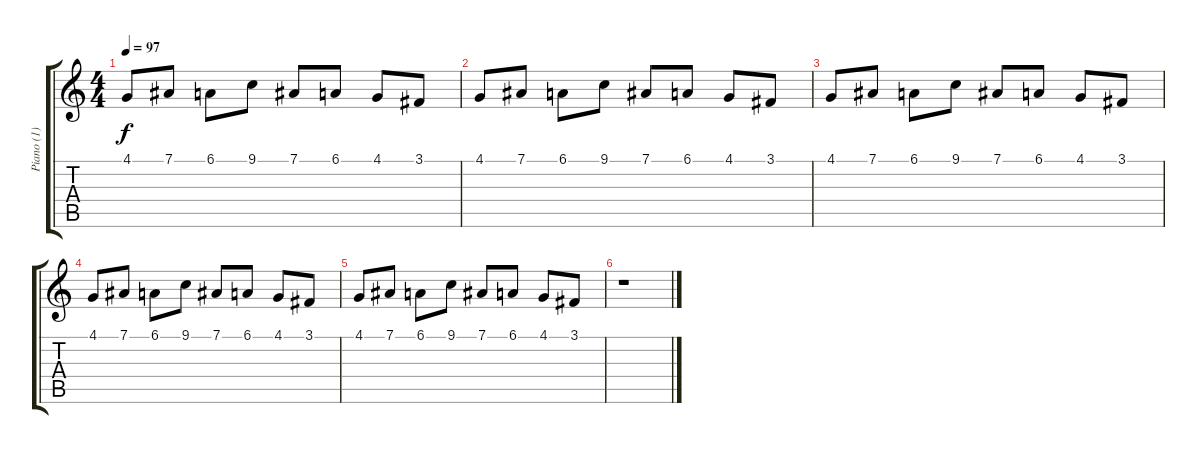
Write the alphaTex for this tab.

\track ("Piano (1)" "Piano (1)") {instrument acousticgrandpiano}
\staff {score tabs}
\tuning (Eb4 Bb3 Gb3 Db3 Ab2 Db2) {hide}
\ts (4 4)
\tempo 97
\clef g2
\ks c
4.1.8{dy f} 7.1.8 6.1.8 9.1.8 7.1.8 6.1.8 4.1.8 3.1.8 |
4.1.8 7.1.8 6.1.8 9.1.8 7.1.8 6.1.8 4.1.8 3.1.8 |
4.1.8 7.1.8 6.1.8 9.1.8 7.1.8 6.1.8 4.1.8 3.1.8 |
4.1.8 7.1.8 6.1.8 9.1.8 7.1.8{volume 0} 6.1.8 4.1.8 3.1.8 |
4.1.8 7.1.8 6.1.8 9.1.8 7.1.8 6.1.8 4.1.8 3.1.8 |
r.1
